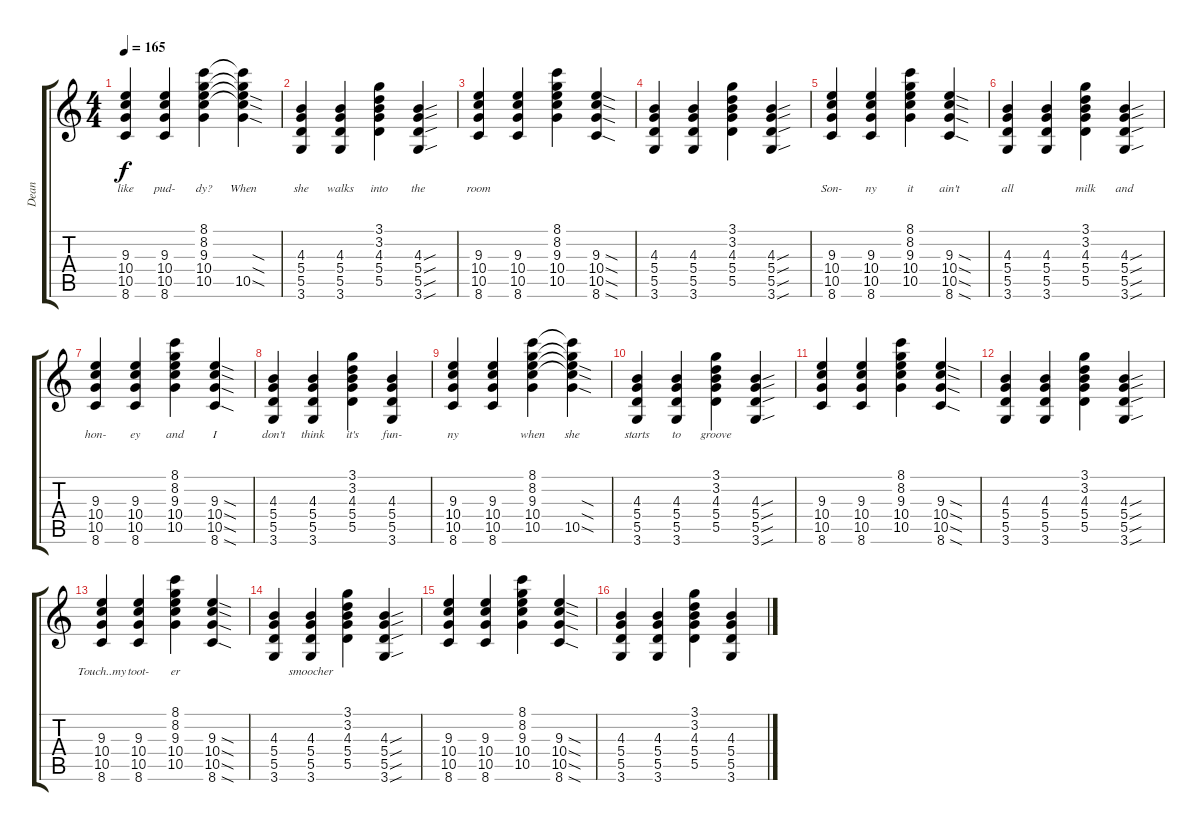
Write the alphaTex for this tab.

\track ("Dean" "Dean") {instrument distortionguitar}
\staff {score tabs}
\tuning (E4 B3 G3 D3 A2 E2) {hide}
\ts (4 4)
\tempo 165
\clef g2
\ks c
(9.3 10.4 10.5 8.6).4{lyrics (0 "like") lyrics (1 "") lyrics (2 "") lyrics (3 "") lyrics (4 "") dy f} (9.3 10.4 10.5 8.6).4{lyrics (0 "pud-") lyrics (1 "") lyrics (2 "") lyrics (3 "") lyrics (4 "")} (8.1 8.2 9.3 10.4 10.5).4{lyrics (0 "dy?") lyrics (1 "") lyrics (2 "") lyrics (3 "") lyrics (4 "")} (8.1{t} 8.2{t} 9.3{sod t} 10.4{sod t} 10.5{sod}).4{lyrics (0 "When") lyrics (1 "") lyrics (2 "") lyrics (3 "") lyrics (4 "")} |
(4.3 5.4 5.5 3.6).4{lyrics (0 "she") lyrics (1 "") lyrics (2 "") lyrics (3 "") lyrics (4 "")} (4.3 5.4 5.5 3.6).4{lyrics (0 "walks") lyrics (1 "") lyrics (2 "") lyrics (3 "") lyrics (4 "")} (3.1 3.2 4.3 5.4 5.5).4{lyrics (0 "into") lyrics (1 "") lyrics (2 "") lyrics (3 "") lyrics (4 "")} (4.3{sou} 5.4{sou} 5.5{sou} 3.6{sou}).4{lyrics (0 "the") lyrics (1 "") lyrics (2 "") lyrics (3 "") lyrics (4 "")} |
(9.3 10.4 10.5 8.6).4{lyrics (0 "room") lyrics (1 "") lyrics (2 "") lyrics (3 "") lyrics (4 "")} (9.3 10.4 10.5 8.6).4{lyrics (0 "") lyrics (1 "") lyrics (2 "") lyrics (3 "") lyrics (4 "")} (8.1 8.2 9.3 10.4 10.5).4{lyrics (0 "") lyrics (1 "") lyrics (2 "") lyrics (3 "") lyrics (4 "")} (9.3{sod} 10.4{sod} 10.5{sod} 8.6{sod}).4{lyrics (0 "") lyrics (1 "") lyrics (2 "") lyrics (3 "") lyrics (4 "")} |
(4.3 5.4 5.5 3.6).4{lyrics (0 "") lyrics (1 "") lyrics (2 "") lyrics (3 "") lyrics (4 "")} (4.3 5.4 5.5 3.6).4{lyrics (0 "") lyrics (1 "") lyrics (2 "") lyrics (3 "") lyrics (4 "")} (3.1 3.2 4.3 5.4 5.5).4{lyrics (0 "") lyrics (1 "") lyrics (2 "") lyrics (3 "") lyrics (4 "")} (4.3{sou} 5.4{sou} 5.5{sou} 3.6{sou}).4{lyrics (0 "") lyrics (1 "") lyrics (2 "") lyrics (3 "") lyrics (4 "")} |
(9.3 10.4 10.5 8.6).4{lyrics (0 "Son-") lyrics (1 "") lyrics (2 "") lyrics (3 "") lyrics (4 "")} (9.3 10.4 10.5 8.6).4{lyrics (0 "ny") lyrics (1 "") lyrics (2 "") lyrics (3 "") lyrics (4 "")} (8.1 8.2 9.3 10.4 10.5).4{lyrics (0 "it") lyrics (1 "") lyrics (2 "") lyrics (3 "") lyrics (4 "")} (9.3{sod} 10.4{sod} 10.5{sod} 8.6{sod}).4{lyrics (0 "ain't") lyrics (1 "") lyrics (2 "") lyrics (3 "") lyrics (4 "")} |
(4.3 5.4 5.5 3.6).4{lyrics (0 "all") lyrics (1 "") lyrics (2 "") lyrics (3 "") lyrics (4 "")} (4.3 5.4 5.5 3.6).4{lyrics (0 "") lyrics (1 "") lyrics (2 "") lyrics (3 "") lyrics (4 "")} (3.1 3.2 4.3 5.4 5.5).4{lyrics (0 "milk") lyrics (1 "") lyrics (2 "") lyrics (3 "") lyrics (4 "")} (4.3{sou} 5.4{sou} 5.5{sou} 3.6{sou}).4{lyrics (0 "and") lyrics (1 "") lyrics (2 "") lyrics (3 "") lyrics (4 "")} |
(9.3 10.4 10.5 8.6).4{lyrics (0 "hon-") lyrics (1 "") lyrics (2 "") lyrics (3 "") lyrics (4 "")} (9.3 10.4 10.5 8.6).4{lyrics (0 "ey") lyrics (1 "") lyrics (2 "") lyrics (3 "") lyrics (4 "")} (8.1 8.2 9.3 10.4 10.5).4{lyrics (0 "and") lyrics (1 "") lyrics (2 "") lyrics (3 "") lyrics (4 "")} (9.3{sod} 10.4{sod} 10.5{sod} 8.6{sod}).4{lyrics (0 "I") lyrics (1 "") lyrics (2 "") lyrics (3 "") lyrics (4 "")} |
(4.3 5.4 5.5 3.6).4{lyrics (0 "don't") lyrics (1 "") lyrics (2 "") lyrics (3 "") lyrics (4 "")} (4.3 5.4 5.5 3.6).4{lyrics (0 "think") lyrics (1 "") lyrics (2 "") lyrics (3 "") lyrics (4 "")} (3.1 3.2 4.3 5.4 5.5).4{lyrics (0 "it's") lyrics (1 "") lyrics (2 "") lyrics (3 "") lyrics (4 "")} (4.3 5.4 5.5 3.6).4{lyrics (0 "fun-") lyrics (1 "") lyrics (2 "") lyrics (3 "") lyrics (4 "")} |
(9.3 10.4 10.5 8.6).4{lyrics (0 "ny") lyrics (1 "") lyrics (2 "") lyrics (3 "") lyrics (4 "")} (9.3 10.4 10.5 8.6).4{lyrics (0 "") lyrics (1 "") lyrics (2 "") lyrics (3 "") lyrics (4 "")} (8.1 8.2 9.3 10.4 10.5).4{lyrics (0 "when") lyrics (1 "") lyrics (2 "") lyrics (3 "") lyrics (4 "")} (8.1{t} 8.2{t} 9.3{sod t} 10.4{sod t} 10.5{sod}).4{lyrics (0 "she") lyrics (1 "") lyrics (2 "") lyrics (3 "") lyrics (4 "")} |
(4.3 5.4 5.5 3.6).4{lyrics (0 "starts") lyrics (1 "") lyrics (2 "") lyrics (3 "") lyrics (4 "")} (4.3 5.4 5.5 3.6).4{lyrics (0 "to") lyrics (1 "") lyrics (2 "") lyrics (3 "") lyrics (4 "")} (3.1 3.2 4.3 5.4 5.5).4{lyrics (0 "groove") lyrics (1 "") lyrics (2 "") lyrics (3 "") lyrics (4 "")} (4.3{sou} 5.4{sou} 5.5{sou} 3.6{sou}).4{lyrics (0 "") lyrics (1 "") lyrics (2 "") lyrics (3 "") lyrics (4 "")} |
(9.3 10.4 10.5 8.6).4{lyrics (0 "") lyrics (1 "") lyrics (2 "") lyrics (3 "") lyrics (4 "")} (9.3 10.4 10.5 8.6).4{lyrics (0 "") lyrics (1 "") lyrics (2 "") lyrics (3 "") lyrics (4 "")} (8.1 8.2 9.3 10.4 10.5).4{lyrics (0 "") lyrics (1 "") lyrics (2 "") lyrics (3 "") lyrics (4 "")} (9.3{sod} 10.4{sod} 10.5{sod} 8.6{sod}).4{lyrics (0 "") lyrics (1 "") lyrics (2 "") lyrics (3 "") lyrics (4 "")} |
(4.3 5.4 5.5 3.6).4{lyrics (0 "") lyrics (1 "") lyrics (2 "") lyrics (3 "") lyrics (4 "")} (4.3 5.4 5.5 3.6).4{lyrics (0 "") lyrics (1 "") lyrics (2 "") lyrics (3 "") lyrics (4 "")} (3.1 3.2 4.3 5.4 5.5).4{lyrics (0 "") lyrics (1 "") lyrics (2 "") lyrics (3 "") lyrics (4 "")} (4.3{sou} 5.4{sou} 5.5{sou} 3.6{sou}).4{lyrics (0 "") lyrics (1 "") lyrics (2 "") lyrics (3 "") lyrics (4 "")} |
(9.3 10.4 10.5 8.6).4{lyrics (0 "Touch..my") lyrics (1 "") lyrics (2 "") lyrics (3 "") lyrics (4 "")} (9.3 10.4 10.5 8.6).4{lyrics (0 "toot-") lyrics (1 "") lyrics (2 "") lyrics (3 "") lyrics (4 "")} (8.1 8.2 9.3 10.4 10.5).4{lyrics (0 "er") lyrics (1 "") lyrics (2 "") lyrics (3 "") lyrics (4 "")} (9.3{sod} 10.4{sod} 10.5{sod} 8.6{sod}).4{lyrics (0 "") lyrics (1 "") lyrics (2 "") lyrics (3 "") lyrics (4 "")} |
(4.3 5.4 5.5 3.6).4{lyrics (0 "") lyrics (1 "") lyrics (2 "") lyrics (3 "") lyrics (4 "")} (4.3 5.4 5.5 3.6).4{lyrics (0 "smoocher") lyrics (1 "") lyrics (2 "") lyrics (3 "") lyrics (4 "")} (3.1 3.2 4.3 5.4 5.5).4{lyrics (0 "") lyrics (1 "") lyrics (2 "") lyrics (3 "") lyrics (4 "")} (4.3{sou} 5.4{sou} 5.5{sou} 3.6{sou}).4{lyrics (0 "") lyrics (1 "") lyrics (2 "") lyrics (3 "") lyrics (4 "")} |
(9.3 10.4 10.5 8.6).4{lyrics (0 "") lyrics (1 "") lyrics (2 "") lyrics (3 "") lyrics (4 "")} (9.3 10.4 10.5 8.6).4{lyrics (0 "") lyrics (1 "") lyrics (2 "") lyrics (3 "") lyrics (4 "")} (8.1 8.2 9.3 10.4 10.5).4{lyrics (0 "") lyrics (1 "") lyrics (2 "") lyrics (3 "") lyrics (4 "")} (9.3{sod} 10.4{sod} 10.5{sod} 8.6{sod}).4{lyrics (0 "") lyrics (1 "") lyrics (2 "") lyrics (3 "") lyrics (4 "")} |
(4.3 5.4 5.5 3.6).4{lyrics (0 "") lyrics (1 "") lyrics (2 "") lyrics (3 "") lyrics (4 "")} (4.3 5.4 5.5 3.6).4{lyrics (0 "") lyrics (1 "") lyrics (2 "") lyrics (3 "") lyrics (4 "")} (3.1 3.2 4.3 5.4 5.5).4{lyrics (0 "") lyrics (1 "") lyrics (2 "") lyrics (3 "") lyrics (4 "")} (4.3 5.4 5.5 3.6).4{lyrics (0 "") lyrics (1 "") lyrics (2 "") lyrics (3 "") lyrics (4 "")}
